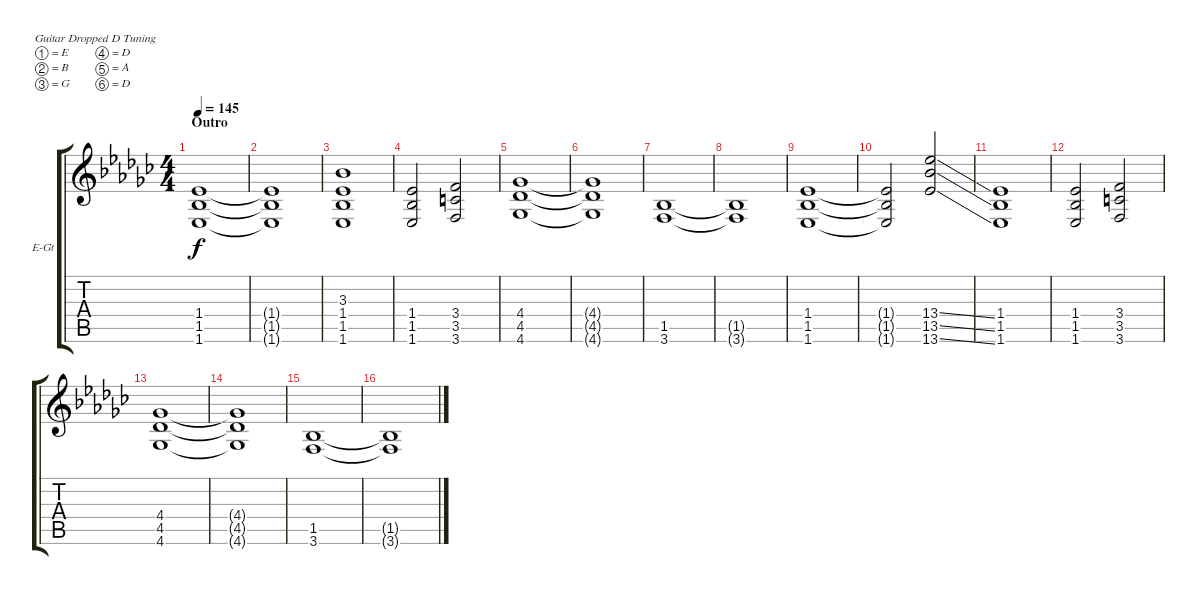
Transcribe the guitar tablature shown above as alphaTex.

\defaultSystemsLayout 4
\bracketExtendMode groupsimilarinstruments
\firstSystemTrackNameOrientation horizontal
\otherSystemsTrackNameOrientation horizontal
\track ("Electric Guitar" "E-Gt") {instrument distortionguitar}
\staff {score tabs}
\tuning (E4 B3 G3 D3 A2 D2)
\ts (4 4)
\section ("" "Outro")
\tempo 145
\clef g2
\ks ebminor
(1.5 1.6 1.4).1{dy f} |
(1.5{t} 1.6{t} 1.4{t}).1 |
(1.5 1.6 1.4 3.3).1 |
(1.6 1.5 1.4).2 (3.5 3.6 3.4).2 |
(4.6 4.5 4.4).1 |
(4.6{t} 4.5{t} 4.4{t}).1 |
(3.6 1.5).1 |
(3.6{t} 1.5{t}).1 |
(1.5 1.6 1.4).1 |
(1.5{t} 1.6{t} 1.4{t}).2 (13.6{ss} 13.5{ss} 13.4{ss}).2 |
(1.5 1.6 1.4).1 |
(1.6 1.5 1.4).2 (3.5 3.6 3.4).2 |
(4.6 4.5 4.4).1 |
(4.6{t} 4.5{t} 4.4{t}).1 |
(3.6 1.5).1 |
(3.6{t} 1.5{t}).1
